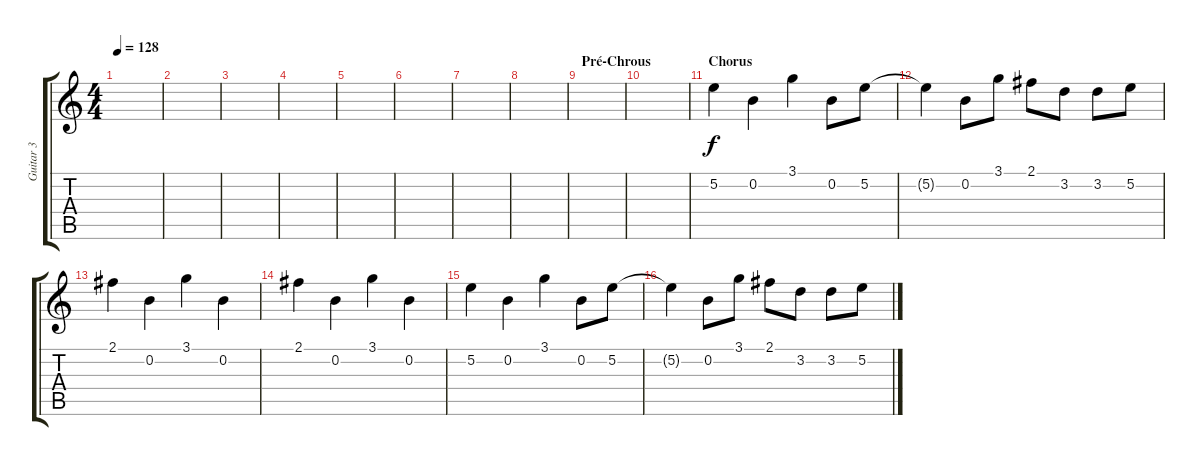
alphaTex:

\track ("Guitar 3" "Guitar 3") {instrument electricguitarclean}
\staff {score tabs}
\tuning (E4 B3 G3 D3 A2 E2) {hide}
\ts (4 4)
\tempo 128
\clef g2
\ks c
|
|
|
|
|
|
|
|
\section ("" "Pré-Chrous")
|
|
\section ("" "Chorus")
5.2.4 0.2.4 3.1.4 0.2.8 5.2.8 |
5.2{t}.4 0.2.8 3.1.8 2.1.8 3.2.8 3.2.8 5.2.8 |
2.1.4 0.2.4 3.1.4 0.2.4 |
2.1.4 0.2.4 3.1.4 0.2.4 |
5.2.4 0.2.4 3.1.4 0.2.8 5.2.8 |
5.2{t}.4 0.2.8 3.1.8 2.1.8 3.2.8 3.2.8 5.2.8
